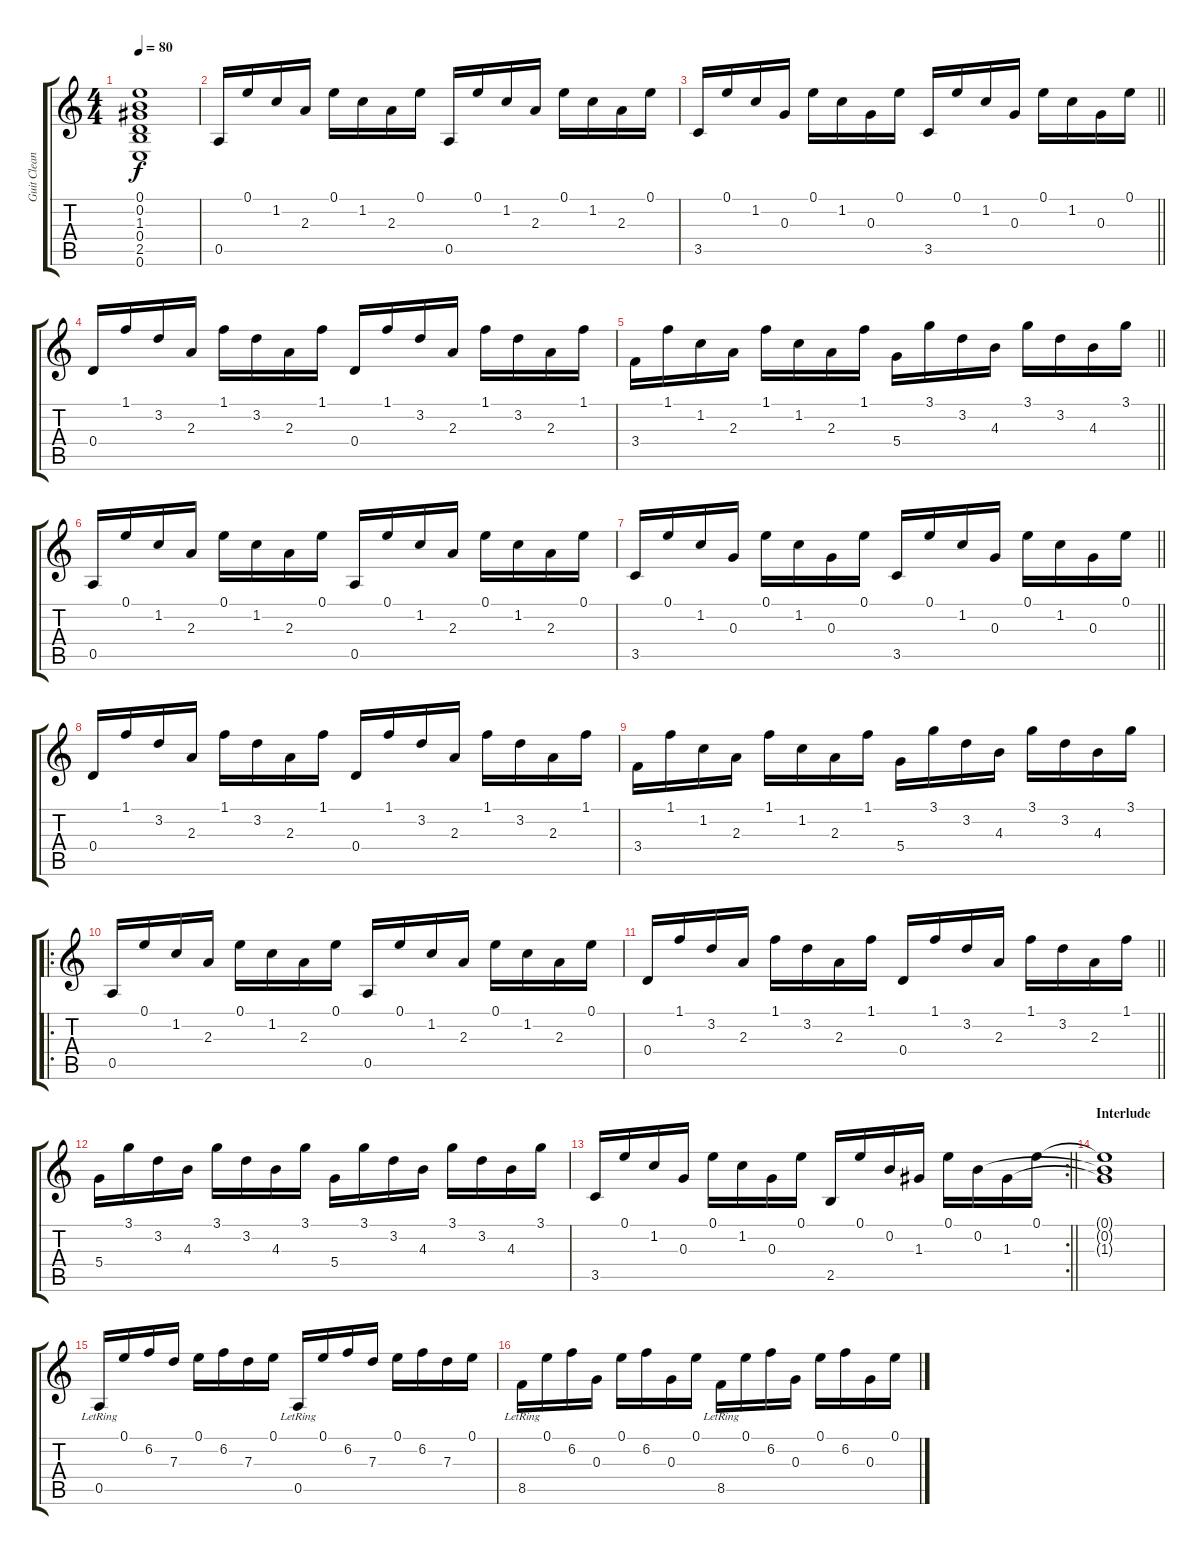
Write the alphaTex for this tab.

\track ("Guit Clean 2" "Guit Clean") {instrument electricguitarclean}
\staff {score tabs}
\tuning (E4 B3 G3 D3 A2 E2) {hide}
\ts (4 4)
\tempo 80
\clef g2
\ks c
(0.1{t} 0.2{t} 1.3{t} 0.4 2.5{t} 0.6{t}).1{dy f} |
0.5.16 0.1.16 1.2.16 2.3.16 0.1.16 1.2.16 2.3.16 0.1.16 0.5.16 0.1.16 1.2.16 2.3.16 0.1.16 1.2.16 2.3.16 0.1.16 |
\barLineRight lightlight
3.5.16 0.1.16 1.2.16 0.3.16 0.1.16 1.2.16 0.3.16 0.1.16 3.5.16 0.1.16 1.2.16 0.3.16 0.1.16 1.2.16 0.3.16 0.1.16 |
0.4.16 1.1.16 3.2.16 2.3.16 1.1.16 3.2.16 2.3.16 1.1.16 0.4.16 1.1.16 3.2.16 2.3.16 1.1.16 3.2.16 2.3.16 1.1.16 |
\barLineRight lightlight
3.4.16 1.1.16 1.2.16 2.3.16 1.1.16 1.2.16 2.3.16 1.1.16 5.4.16 3.1.16 3.2.16 4.3.16 3.1.16 3.2.16 4.3.16 3.1.16 |
0.5.16 0.1.16 1.2.16 2.3.16 0.1.16 1.2.16 2.3.16 0.1.16 0.5.16 0.1.16 1.2.16 2.3.16 0.1.16 1.2.16 2.3.16 0.1.16 |
\barLineRight lightlight
3.5.16 0.1.16 1.2.16 0.3.16 0.1.16 1.2.16 0.3.16 0.1.16 3.5.16 0.1.16 1.2.16 0.3.16 0.1.16 1.2.16 0.3.16 0.1.16 |
0.4.16 1.1.16 3.2.16 2.3.16 1.1.16 3.2.16 2.3.16 1.1.16 0.4.16 1.1.16 3.2.16 2.3.16 1.1.16 3.2.16 2.3.16 1.1.16 |
3.4.16 1.1.16 1.2.16 2.3.16 1.1.16 1.2.16 2.3.16 1.1.16 5.4.16 3.1.16 3.2.16 4.3.16 3.1.16 3.2.16 4.3.16 3.1.16 |
\ro
0.5.16 0.1.16 1.2.16 2.3.16 0.1.16 1.2.16 2.3.16 0.1.16 0.5.16 0.1.16 1.2.16 2.3.16 0.1.16 1.2.16 2.3.16 0.1.16 |
\barLineRight lightlight
0.4.16 1.1.16 3.2.16 2.3.16 1.1.16 3.2.16 2.3.16 1.1.16 0.4.16 1.1.16 3.2.16 2.3.16 1.1.16 3.2.16 2.3.16 1.1.16 |
5.4.16 3.1.16 3.2.16 4.3.16 3.1.16 3.2.16 4.3.16 3.1.16 5.4.16 3.1.16 3.2.16 4.3.16 3.1.16 3.2.16 4.3.16 3.1.16 |
\rc 2
\barLineRight lightlight
3.5.16 0.1.16 1.2.16 0.3.16 0.1.16 1.2.16 0.3.16 0.1.16 2.5.16 0.1.16 0.2.16 1.3.16 0.1.16 0.2.16 1.3.16 0.1.16 |
\section ("" "Interlude")
(0.1{t} 0.2{t} 1.3{t}).1{volume 0} |
0.5{lr}.16{volume 12} 0.1.16 6.2.16 7.3.16 0.1.16 6.2.16 7.3.16 0.1.16 0.5{lr}.16 0.1.16 6.2.16 7.3.16 0.1.16 6.2.16 7.3.16 0.1.16 |
8.5{lr}.16 0.1.16 6.2.16 0.3.16 0.1.16 6.2.16 0.3.16 0.1.16 8.5{lr}.16 0.1.16 6.2.16 0.3.16 0.1.16 6.2.16 0.3.16 0.1.16
